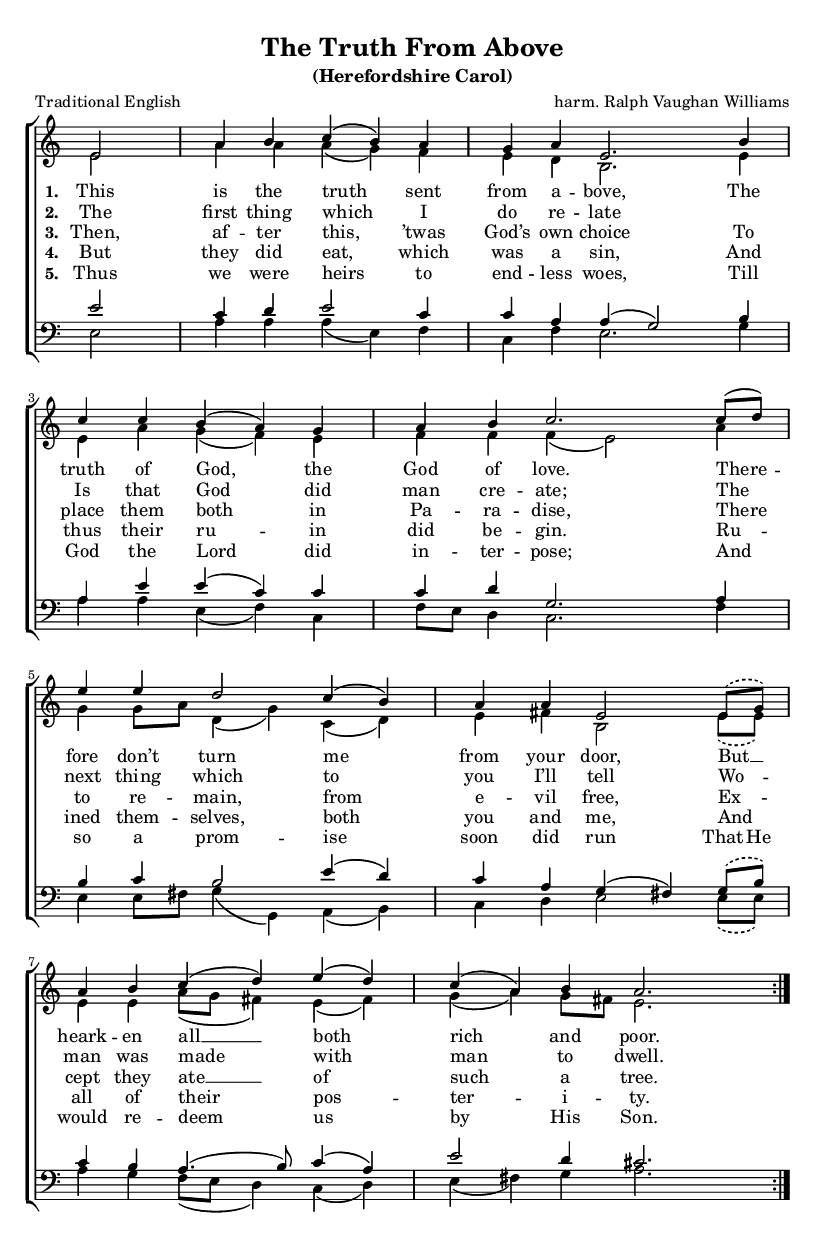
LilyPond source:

\version "2.14.2"
\include "header.ly"

\header {
  title = "The Truth From Above"
  subtitle = "(Herefordshire Carol)"
  composer = "harm. Ralph Vaughan Williams"
  poet = "Traditional English"
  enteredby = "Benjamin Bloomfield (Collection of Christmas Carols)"
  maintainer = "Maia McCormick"
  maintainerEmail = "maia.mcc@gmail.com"
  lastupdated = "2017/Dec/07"
}

global = {
  \key c \major
  \time 5/4
}

sopMusic = \relative c' {
  \repeat volta 3 {
    \partial 2 e2 |
    \time 5/4 a4 b c( b) a |
    \time 3/2 g a e2. b'4 | \break

    \time 5/4 c c b( a) g |
    \time 3/2 a b c2. c8( d) | \break

    e4 e d2 c4( b) |
    \time 5/4 \slurDashed a a e2 e8( g) | \break

    \slurSolid
    \time 3/2 a4 b c( d) e( d) |
    c( a) b4 a2.
  }
}
sopWords = \lyricmode {

}

altoMusic = \relative c' {
  e2 |
  a4 a a( g) f |
  e d b2. e4 |

  e a g( f) e |
  f f f( e2) a4 |

  g g8[ a] d,4( g) c,( d) |
  \slurDashed e fis b,2 e8( e) |

  \slurSolid e4 e a8([ g] fis4) e( fis) |
  g( a) g8[ fis] e2.
}

altoWords = \lyricmode {
  \set stanza = #"  1. "
  This is the truth sent from a -- bove,
  The truth of God, the God of love.
  There -- fore don’t turn me from your door,
  But __ heark -- en all __ both rich and poor.
}
altoWordsII = \lyricmode {
  \set stanza = #"  2. "
  The first thing which I do re -- late
  \skip1
  Is that God did man cre -- ate;
  The next thing which to you I’ll tell
  Wo -- man was made with man to dwell.
}
altoWordsIII = \lyricmode {
  \set stanza = #"  3. "
  Then, af -- ter this, ’twas God’s own choice
  To place them both in Pa -- ra -- dise,
  There to re -- main, from e -- vil free,
  Ex -- cept they ate __ of such a tree.
}
altoWordsIV = \lyricmode {
  \set stanza = #"  4. "
  But they did eat, which was a sin,
  And thus their ru -- in did be -- gin.
  Ru -- ined them -- selves, both you and me,
  And all of their pos -- ter -- i -- ty.
}
altoWordsV = \lyricmode {
  \set stanza = #"  5. "
  Thus we were heirs to end -- less woes,
  Till God the Lord did in -- ter -- pose;
  And so a prom -- ise soon did run
  \set ignoreMelismata = ##t
  That He
  \unset ignoreMelismata
  would re -- deem us by His Son.

}
altoWordsVI = \lyricmode {
  \set stanza = #" 6. "
  \set ignoreMelismata = ##t
}
tenorMusic = \relative c' {
  e2 |
  c4 d e2 c4 |
  c a a( g2) b4 |

  a e' e( c) c |
  c d g,2. a4 |

  b c b2 e4( d) |
  c a g( fis!) \slurDashed g8( b) |

  \slurSolid c4 b a4.( b8) c4( a) |
  e'2 d4 cis2.
}
tenorWords = \lyricmode {

}

bassMusic = \relative c {
  e2 |
  a4 a a( e) f |
  c f e2. g4 |

  a4 a e( f) c4 |
  f8[ e] d4 c2. f4 |

  e e8[ fis] g4( g,) a( b) |
  c4 d e2 \slurDashed e8( e) |

  a4 g \slurSolid f8([ e] d4) c( d) |
  e( fis) g a2.
}
bassWords = \lyricmode {

}

\score {
  <<
   \new ChoirStaff <<
    \new Staff = women <<
      \new Voice = "sopranos" { \voiceOne << \global \sopMusic >> }
      \new Voice = "altos" { \voiceTwo << \global \altoMusic >> }
    >>
    \new Lyrics \with { alignAboveContext = #"women" } \lyricsto "sopranos" \sopWords
    \new Lyrics = "altosVI"  \with { alignBelowContext = #"women" } \lyricsto "sopranos" \altoWordsVI
    \new Lyrics = "altosV"  \with { alignBelowContext = #"women" } \lyricsto "sopranos" \altoWordsV
    \new Lyrics = "altosIV"  \with { alignBelowContext = #"women" } \lyricsto "sopranos" \altoWordsIV
    \new Lyrics = "altosIII"  \with { alignBelowContext = #"women" } \lyricsto "sopranos" \altoWordsIII
    \new Lyrics = "altosII"  \with { alignBelowContext = #"women" } \lyricsto "sopranos" \altoWordsII
    \new Lyrics = "altos"  \with { alignBelowContext = #"women" } \lyricsto "sopranos" \altoWords
   \new Staff = men <<
      \clef bass
      \new Voice = "tenors" { \voiceOne << \global \tenorMusic >> }
      \new Voice = "basses" { \voiceTwo << \global \bassMusic >> }
    >>
    \new Lyrics \with { alignAboveContext = #"men" \override VerticalAxisGroup #'nonstaff-relatedstaff-spacing = #'((basic-distance . 1)) } \lyricsto "tenors" \tenorWords
    \new Lyrics \with { alignBelowContext = #"men" \override VerticalAxisGroup #'nonstaff-relatedstaff-spacing = #'((basic-distance . 1)) } \lyricsto "basses" \bassWords
  >>
%    \new PianoStaff << \new Staff { \new Voice { \pianoRH } } \new Staff { \clef "bass" \pianoLH } >>
  >>
  \layout {
  \context {
    \Lyrics
    \override LyricText #'font-size = #1.3
  }
    \context {
      \Staff
      \remove Time_signature_engraver
    }
    \context {
      \Score
      \override SpacingSpanner #'base-shortest-duration = #(ly:make-moment 1 2)
      \override SpacingSpanner #'common-shortest-duration = #(ly:make-moment 1 2)
    }
    \context {
      % Remove all empty staves
      % \Staff \RemoveEmptyStaves \override VerticalAxisGroup #'remove-first = ##t
    }
    \context {
      \Lyrics
    }
  }
}
